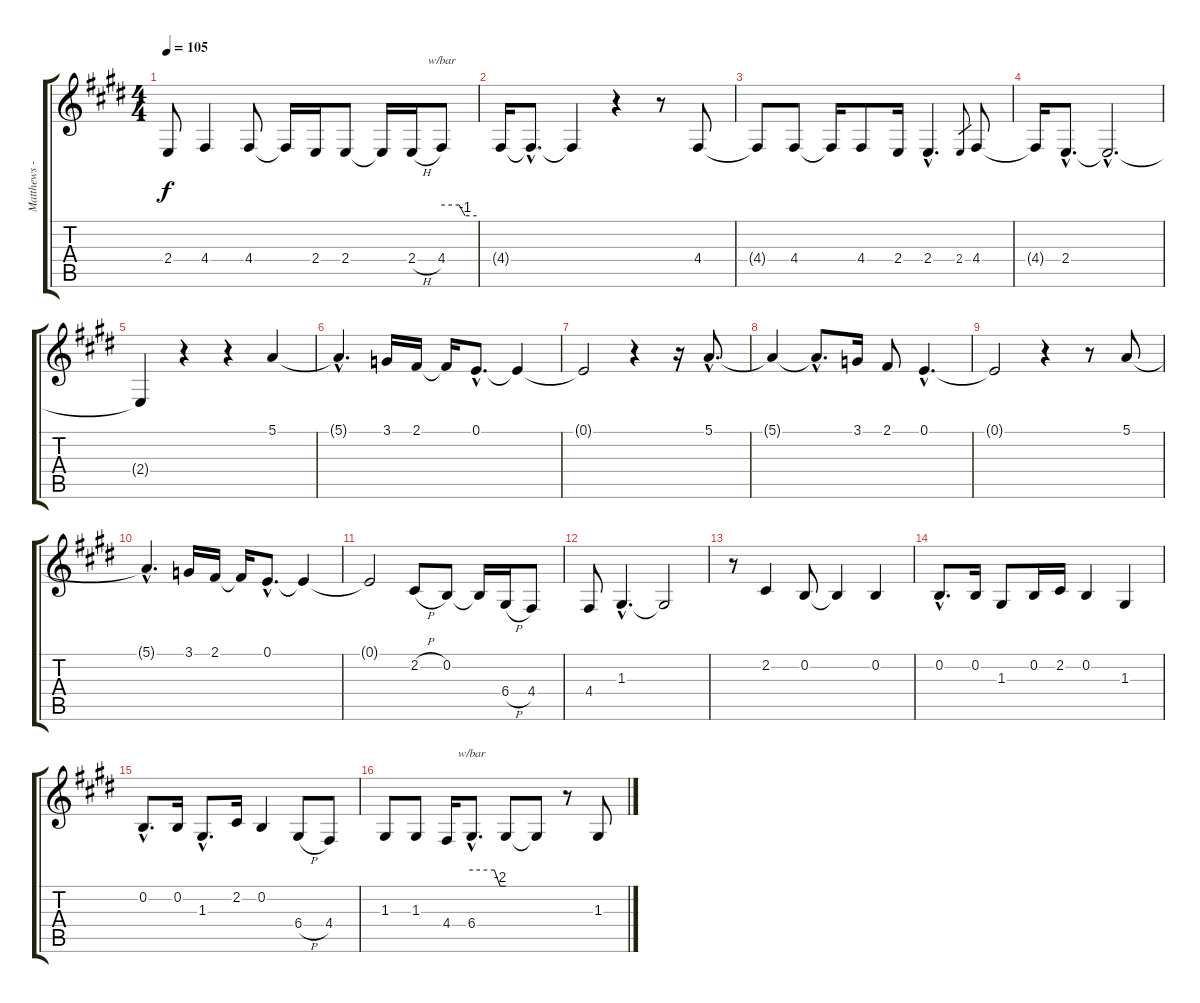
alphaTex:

\track ("Matthews - Vocals" "Matthews -") {instrument lead2sawtooth}
\staff {score tabs}
\tuning (E4 B3 G3 D3 A2 E2) {hide}
\ts (4 4)
\tempo 105
\clef g2
\ks c#minor
2.4{t}.8{dy f} 4.4.4 4.4.8 4.4{t}.16 2.4.16 2.4.8 2.4{t}.16 2.4{h}.16 4.4.8{tbe (custom default 0 0 30 0 40 -4 60 -4)} |
4.4{t}.16 4.4{hac t}.8{d} 4.4{t}.4 r.4 r.8 4.4.8 |
4.4{t}.8 4.4.8 4.4{t}.16 4.4.8 2.4.16 2.4{hac}.4{d} 2.4.8{gr} 4.4.8 |
4.4{t}.16 2.4{hac}.8{d} 2.4{hac t}.2{d} |
2.4{t}.4 r.4 r.4 5.1.4 |
5.1{hac t}.4{d} 3.1.16 2.1.16 2.1{t}.16 0.1{hac}.8{d} 0.1{t}.4 |
0.1{t}.2 r.4 r.16 5.1{hac}.8{d} |
5.1{t}.4 5.1{hac t}.8{d} 3.1.16 2.1.8 0.1{hac}.4{d} |
0.1{t}.2 r.4 r.8 5.1.8 |
5.1{hac t}.4{d} 3.1.16 2.1.16 2.1{t}.16 0.1{hac}.8{d} 0.1{t}.4 |
0.1{t}.2 2.2{h}.8 0.2.8 0.2{t}.16 6.4{h}.16 4.4.8 |
4.4.8 1.3{hac}.4{d} 1.3{t}.2 |
r.8 2.2.4 0.2.8 0.2{t}.4 0.2.4 |
0.2{hac}.8{d} 0.2.16 1.3.8 0.2.16 2.2.16 0.2.4 1.3.4 |
0.2{hac}.8{d} 0.2.16 1.3{hac}.8{d} 2.2.16 0.2.4 6.4{h}.8 4.4.8 |
1.3.8 1.3.8 4.4.16 6.4{hac}.8{d tbe (custom default 0 0 40 0 50 -8 60 -8)} 6.4{t}.8 6.4{t}.8 r.8 1.3.8
